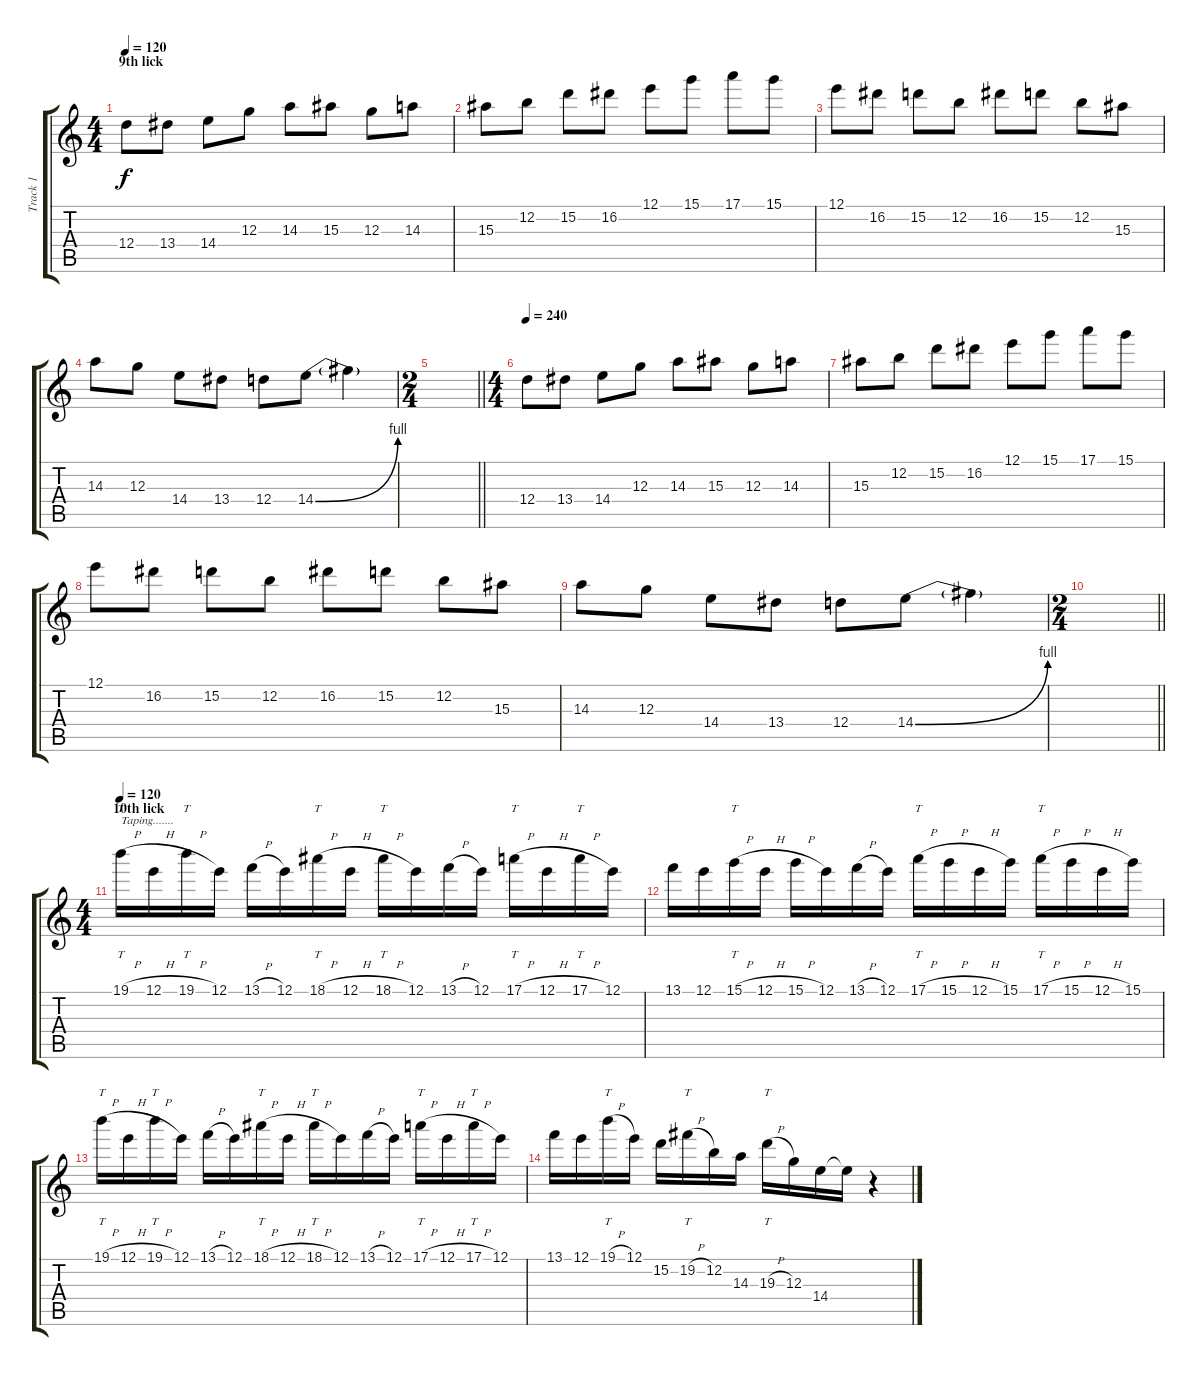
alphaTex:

\track ("Track 1" "Track 1") {instrument overdrivenguitar}
\staff {score tabs}
\tuning (E4 B3 G3 D3 A2 E2) {hide}
\ts (4 4)
\section ("" "9th lick")
\tempo 120
\clef g2
\ks c
12.4.8{dy f} 13.4.8 14.4.8 12.3.8 14.3.8 15.3.8 12.3.8 14.3.8 |
15.3.8 12.2.8 15.2.8 16.2.8 12.1.8 15.1.8 17.1.8 15.1.8 |
12.1.8 16.2.8 15.2.8 12.2.8 16.2.8 15.2.8 12.2.8 15.3.8 |
14.3.8 12.3.8 14.4.8 13.4.8 12.4.8 14.4{be (bend 0 0 60 4)}.8 14.4{t}.4 |
\ts (2 4)
\barLineRight lightlight
|
\ts (4 4)
\tempo 240
12.4.8 13.4.8 14.4.8 12.3.8 14.3.8 15.3.8 12.3.8 14.3.8 |
15.3.8 12.2.8 15.2.8 16.2.8 12.1.8 15.1.8 17.1.8 15.1.8 |
12.1.8 16.2.8 15.2.8 12.2.8 16.2.8 15.2.8 12.2.8 15.3.8 |
14.3.8 12.3.8 14.4.8 13.4.8 12.4.8 14.4{be (bend 0 0 60 4)}.8 14.4{t}.4 |
\ts (2 4)
\barLineRight lightlight
|
\ts (4 4)
\section ("" "10th lick")
\tempo 120
19.1{h}.16{tt txt "Taping......."} 12.1{h}.16 19.1{h}.16{tt} 12.1.16 13.1{h}.16 12.1.16 18.1{h}.16{tt} 12.1{h}.16 18.1{h}.16{tt} 12.1.16 13.1{h}.16 12.1.16 17.1{h}.16{tt} 12.1{h}.16 17.1{h}.16{tt} 12.1.16 |
13.1.16 12.1.16 15.1{h}.16{tt} 12.1{h}.16 15.1{h}.16 12.1.16 13.1{h}.16 12.1.16 17.1{h}.16{tt} 15.1{h}.16 12.1{h}.16 15.1.16 17.1{h}.16{tt} 15.1{h}.16 12.1{h}.16 15.1.16 |
19.1{h}.16{tt} 12.1{h}.16 19.1{h}.16{tt} 12.1.16 13.1{h}.16 12.1.16 18.1{h}.16{tt} 12.1{h}.16 18.1{h}.16{tt} 12.1.16 13.1{h}.16 12.1.16 17.1{h}.16{tt} 12.1{h}.16 17.1{h}.16{tt} 12.1.16 |
13.1.16 12.1.16 19.1{h}.16{tt} 12.1.16 15.2.16 19.2{h}.16{tt} 12.2.16 14.3.16 19.3{h}.16{tt} 12.3.16 14.4.16 14.4{t}.16 r.4
